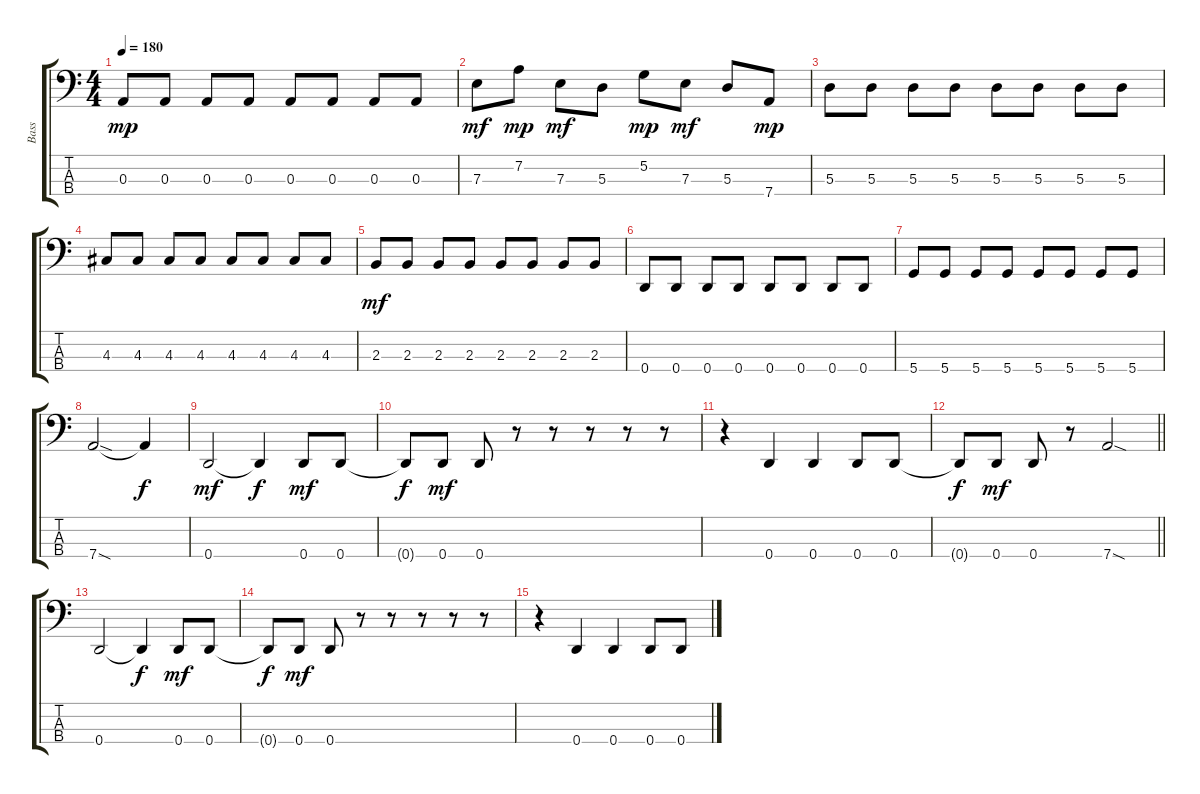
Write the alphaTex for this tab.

\track ("Bass" "Bass") {instrument electricbassfinger}
\staff {score tabs}
\tuning (G2 D2 A1 D1) {hide}
\ts (4 4)
\tempo 180
\clef f4
\ks c
0.3{t}.8{dy mp} 0.3.8 0.3.8 0.3.8 0.3.8 0.3.8 0.3.8 0.3.8 |
7.3.8{dy mf} 7.2.8{dy mp} 7.3.8{dy mf} 5.3.8 5.2.8{dy mp} 7.3.8{dy mf} 5.3.8 7.4.8{dy mp} |
5.3.8 5.3.8 5.3.8 5.3.8 5.3.8 5.3.8 5.3.8 5.3.8 |
4.3.8 4.3.8 4.3.8 4.3.8 4.3.8 4.3.8 4.3.8 4.3.8 |
2.3.8{dy mf} 2.3.8 2.3.8 2.3.8 2.3.8 2.3.8 2.3.8 2.3.8 |
0.4.8 0.4.8 0.4.8 0.4.8 0.4.8 0.4.8 0.4.8 0.4.8 |
5.4.8 5.4.8 5.4.8 5.4.8 5.4.8 5.4.8 5.4.8 5.4.8 |
7.4{sod}.2 7.4{t}.4{dy f} |
0.4.2{dy mf} 0.4{t}.4{dy f} 0.4.8{dy mf} 0.4.8 |
0.4{t}.8{dy f} 0.4.8{dy mf} 0.4.8 r.8 r.8 r.8 r.8 r.8 |
r.4 0.4.4 0.4.4 0.4.8 0.4.8 |
\barLineRight lightlight
0.4{t}.8{dy f} 0.4.8{dy mf} 0.4.8 r.8 7.4{sod}.2 |
0.4.2 0.4{t}.4{dy f} 0.4.8{dy mf} 0.4.8 |
0.4{t}.8{dy f} 0.4.8{dy mf} 0.4.8 r.8 r.8 r.8 r.8 r.8 |
r.4 0.4.4 0.4.4 0.4.8 0.4.8
